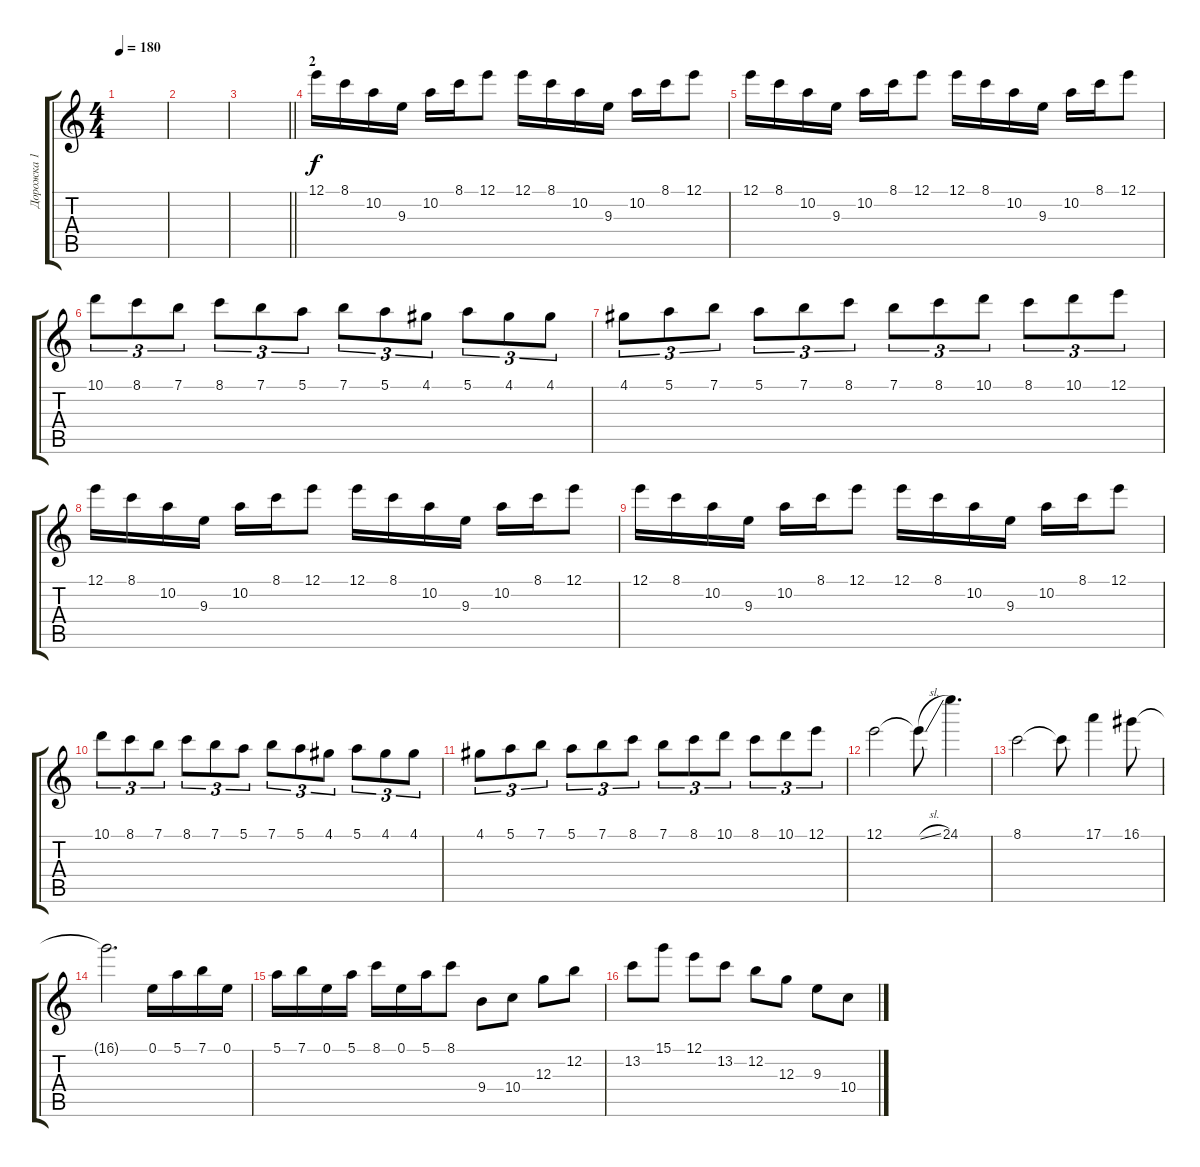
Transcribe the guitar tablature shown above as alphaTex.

\track ("Дорожка 1" "Дорожка 1") {instrument distortionguitar}
\staff {score tabs}
\tuning (E4 B3 G3 D3 A2 E2) {hide}
\ts (4 4)
\tempo 180
\clef g2
\ks c
|
|
\barLineRight lightlight
|
\section ("" "2")
12.1.16 8.1.16 10.2.16 9.3.16 10.2.16 8.1.16 12.1.8 12.1.16 8.1.16 10.2.16 9.3.16 10.2.16 8.1.16 12.1.8 |
12.1.16 8.1.16 10.2.16 9.3.16 10.2.16 8.1.16 12.1.8 12.1.16 8.1.16 10.2.16 9.3.16 10.2.16 8.1.16 12.1.8 |
10.1.8{tu (3 2)} 8.1.8{tu (3 2)} 7.1.8{tu (3 2)} 8.1.8{tu (3 2)} 7.1.8{tu (3 2)} 5.1.8{tu (3 2)} 7.1.8{tu (3 2)} 5.1.8{tu (3 2)} 4.1.8{tu (3 2)} 5.1.8{tu (3 2)} 4.1.8{tu (3 2)} 4.1.8{tu (3 2)} |
4.1.8{tu (3 2)} 5.1.8{tu (3 2)} 7.1.8{tu (3 2)} 5.1.8{tu (3 2)} 7.1.8{tu (3 2)} 8.1.8{tu (3 2)} 7.1.8{tu (3 2)} 8.1.8{tu (3 2)} 10.1.8{tu (3 2)} 8.1.8{tu (3 2)} 10.1.8{tu (3 2)} 12.1.8{tu (3 2)} |
12.1.16 8.1.16 10.2.16 9.3.16 10.2.16 8.1.16 12.1.8 12.1.16 8.1.16 10.2.16 9.3.16 10.2.16 8.1.16 12.1.8 |
12.1.16 8.1.16 10.2.16 9.3.16 10.2.16 8.1.16 12.1.8 12.1.16 8.1.16 10.2.16 9.3.16 10.2.16 8.1.16 12.1.8 |
10.1.8{tu (3 2)} 8.1.8{tu (3 2)} 7.1.8{tu (3 2)} 8.1.8{tu (3 2)} 7.1.8{tu (3 2)} 5.1.8{tu (3 2)} 7.1.8{tu (3 2)} 5.1.8{tu (3 2)} 4.1.8{tu (3 2)} 5.1.8{tu (3 2)} 4.1.8{tu (3 2)} 4.1.8{tu (3 2)} |
4.1.8{tu (3 2)} 5.1.8{tu (3 2)} 7.1.8{tu (3 2)} 5.1.8{tu (3 2)} 7.1.8{tu (3 2)} 8.1.8{tu (3 2)} 7.1.8{tu (3 2)} 8.1.8{tu (3 2)} 10.1.8{tu (3 2)} 8.1.8{tu (3 2)} 10.1.8{tu (3 2)} 12.1.8{tu (3 2)} |
12.1.2 12.1{sl t}.8 24.1.4{d} |
8.1.2 8.1{t}.8 17.1.4 16.1.8 |
16.1{t}.2{d} 0.1.16 5.1.16 7.1.16 0.1.16 |
5.1.16 7.1.16 0.1.16 5.1.16 8.1.16 0.1.16 5.1.16 8.1.8 9.4.8 10.4.8 12.3.8 12.2.8 |
13.2.8 15.1.8 12.1.8 13.2.8 12.2.8 12.3.8 9.3.8 10.4.8
